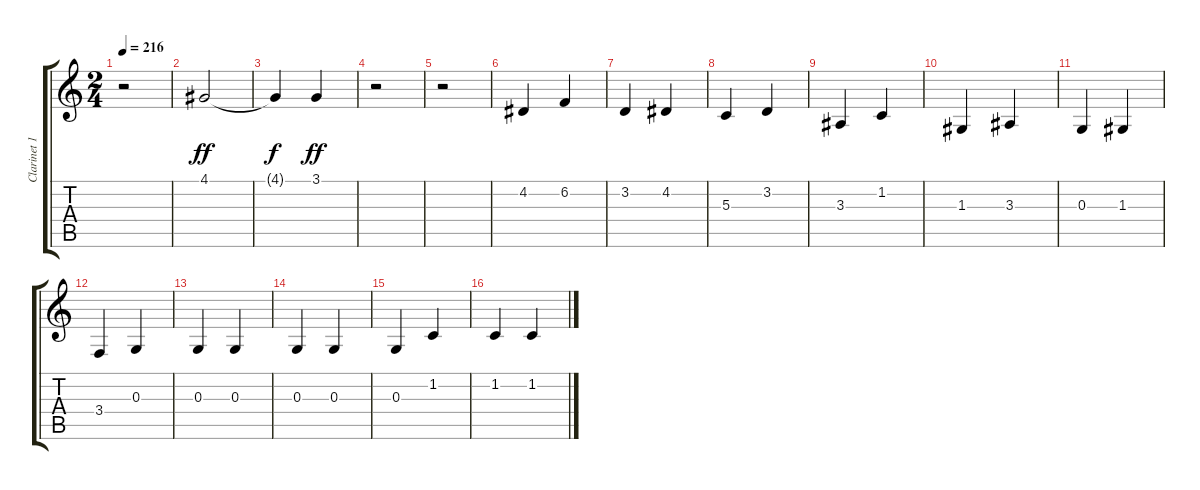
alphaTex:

\track ("Clarinet 1" "Clarinet 1") {instrument clarinet}
\staff {score tabs}
\tuning (E4 B3 G3 D3 A2 E2) {hide}
\ts (2 4)
\tempo 216
\clef g2
\ks c
r.2{dy ff} |
4.1.2 |
4.1{t}.4{dy f} 3.1.4{dy ff} |
r.2 |
r.2 |
4.2.4 6.2.4 |
3.2.4 4.2.4 |
5.3.4 3.2.4 |
3.3.4 1.2.4 |
1.3.4 3.3.4 |
0.3.4 1.3.4 |
3.4.4 0.3.4 |
0.3.4 0.3.4 |
0.3.4 0.3.4 |
0.3.4 1.2.4 |
1.2.4 1.2.4
